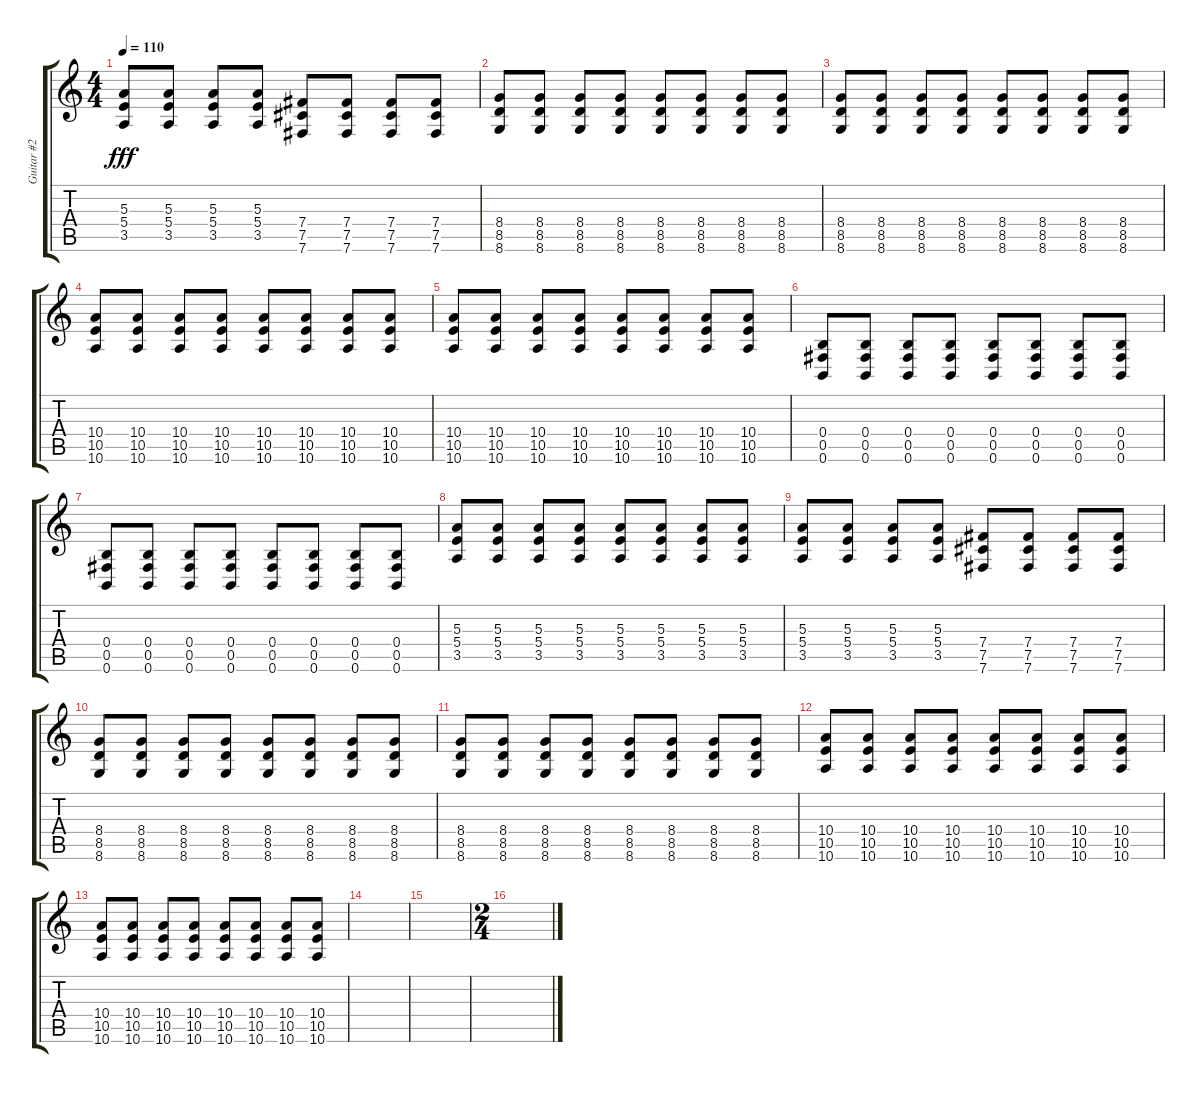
\track ("Guitar #2" "Guitar #2") {instrument distortionguitar}
\staff {score tabs}
\tuning (Db4 Ab3 E3 B2 Gb2 B1) {hide}
\ts (4 4)
\tempo 110
\clef g2
\ks c
(5.3 5.4 3.5).8{dy fff} (5.3 5.4 3.5).8 (5.3 5.4 3.5).8 (5.3 5.4 3.5).8 (7.4 7.5 7.6).8 (7.4 7.5 7.6).8 (7.4 7.5 7.6).8 (7.4 7.5 7.6).8 |
(8.4 8.5 8.6).8 (8.4 8.5 8.6).8 (8.4 8.5 8.6).8 (8.4 8.5 8.6).8 (8.4 8.5 8.6).8 (8.4 8.5 8.6).8 (8.4 8.5 8.6).8 (8.4 8.5 8.6).8 |
(8.4 8.5 8.6).8 (8.4 8.5 8.6).8 (8.4 8.5 8.6).8 (8.4 8.5 8.6).8 (8.4 8.5 8.6).8 (8.4 8.5 8.6).8 (8.4 8.5 8.6).8 (8.4 8.5 8.6).8 |
(10.4 10.5 10.6).8 (10.4 10.5 10.6).8 (10.4 10.5 10.6).8 (10.4 10.5 10.6).8 (10.4 10.5 10.6).8 (10.4 10.5 10.6).8 (10.4 10.5 10.6).8 (10.4 10.5 10.6).8 |
(10.4 10.5 10.6).8 (10.4 10.5 10.6).8 (10.4 10.5 10.6).8 (10.4 10.5 10.6).8 (10.4 10.5 10.6).8 (10.4 10.5 10.6).8 (10.4 10.5 10.6).8 (10.4 10.5 10.6).8 |
(0.4 0.5 0.6).8 (0.4 0.5 0.6).8 (0.4 0.5 0.6).8 (0.4 0.5 0.6).8 (0.4 0.5 0.6).8 (0.4 0.5 0.6).8 (0.4 0.5 0.6).8 (0.4 0.5 0.6).8 |
(0.4 0.5 0.6).8 (0.4 0.5 0.6).8 (0.4 0.5 0.6).8 (0.4 0.5 0.6).8 (0.4 0.5 0.6).8 (0.4 0.5 0.6).8 (0.4 0.5 0.6).8 (0.4 0.5 0.6).8 |
(5.3 5.4 3.5).8 (5.3 5.4 3.5).8 (5.3 5.4 3.5).8 (5.3 5.4 3.5).8 (5.3 5.4 3.5).8 (5.3 5.4 3.5).8 (5.3 5.4 3.5).8 (5.3 5.4 3.5).8 |
(5.3 5.4 3.5).8 (5.3 5.4 3.5).8 (5.3 5.4 3.5).8 (5.3 5.4 3.5).8 (7.4 7.5 7.6).8 (7.4 7.5 7.6).8 (7.4 7.5 7.6).8 (7.4 7.5 7.6).8 |
(8.4 8.5 8.6).8 (8.4 8.5 8.6).8 (8.4 8.5 8.6).8 (8.4 8.5 8.6).8 (8.4 8.5 8.6).8 (8.4 8.5 8.6).8 (8.4 8.5 8.6).8 (8.4 8.5 8.6).8 |
(8.4 8.5 8.6).8 (8.4 8.5 8.6).8 (8.4 8.5 8.6).8 (8.4 8.5 8.6).8 (8.4 8.5 8.6).8 (8.4 8.5 8.6).8 (8.4 8.5 8.6).8 (8.4 8.5 8.6).8 |
(10.4 10.5 10.6).8 (10.4 10.5 10.6).8 (10.4 10.5 10.6).8 (10.4 10.5 10.6).8 (10.4 10.5 10.6).8 (10.4 10.5 10.6).8 (10.4 10.5 10.6).8 (10.4 10.5 10.6).8 |
(10.4 10.5 10.6).8 (10.4 10.5 10.6).8 (10.4 10.5 10.6).8 (10.4 10.5 10.6).8 (10.4 10.5 10.6).8 (10.4 10.5 10.6).8 (10.4 10.5 10.6).8 (10.4 10.5 10.6).8 |
|
|
\ts (2 4)
